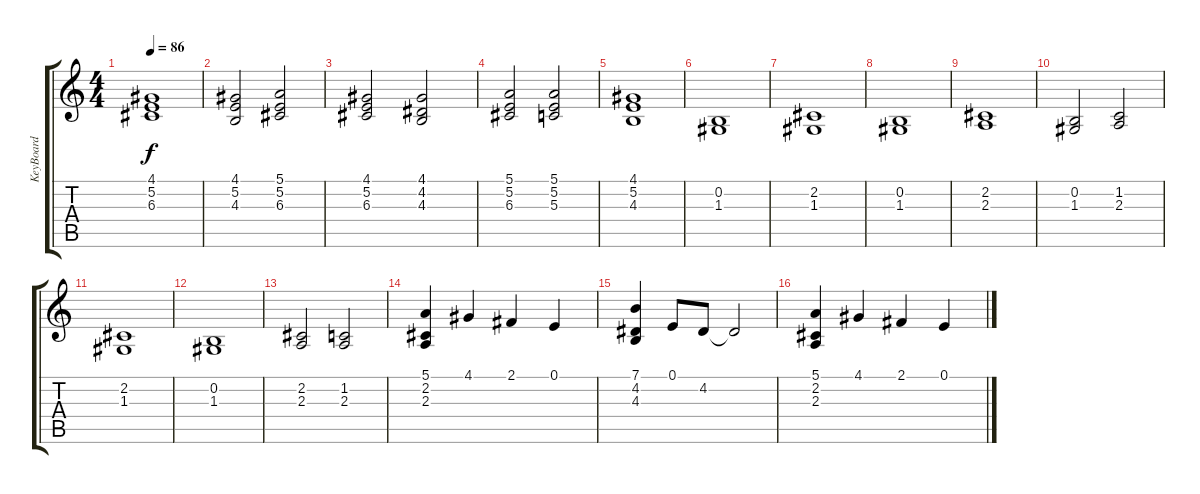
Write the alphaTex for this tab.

\track ("KeyBoard" "KeyBoard") {instrument tremolostrings}
\staff {score tabs}
\tuning (E4 B3 G3 D3 A2 E2) {hide}
\ts (4 4)
\tempo 86
\clef g2
\ks c
(4.1 5.2 6.3).1{dy f} |
(4.1 5.2 4.3).2 (5.1 5.2 6.3).2 |
(4.1 5.2 6.3).2 (4.1 4.2 4.3).2 |
(5.1 5.2 6.3).2 (5.1 5.2 5.3).2 |
(4.1 5.2 4.3).1 |
(0.2 1.3).1{instrument tremolostrings} |
(2.2 1.3).1 |
(0.2 1.3).1 |
(2.2 2.3).1 |
(0.2 1.3).2 (1.2 2.3).2 |
(2.2 1.3).1 |
(0.2 1.3).1 |
(2.2 2.3).2 (1.2 2.3).2 |
(5.1 2.2 2.3).4{instrument pad2warm} 4.1.4 2.1.4 0.1.4 |
(7.1 4.2 4.3).4 0.1.8 4.2.8 4.2{t}.2 |
(5.1 2.2 2.3).4 4.1.4 2.1.4 0.1.4
